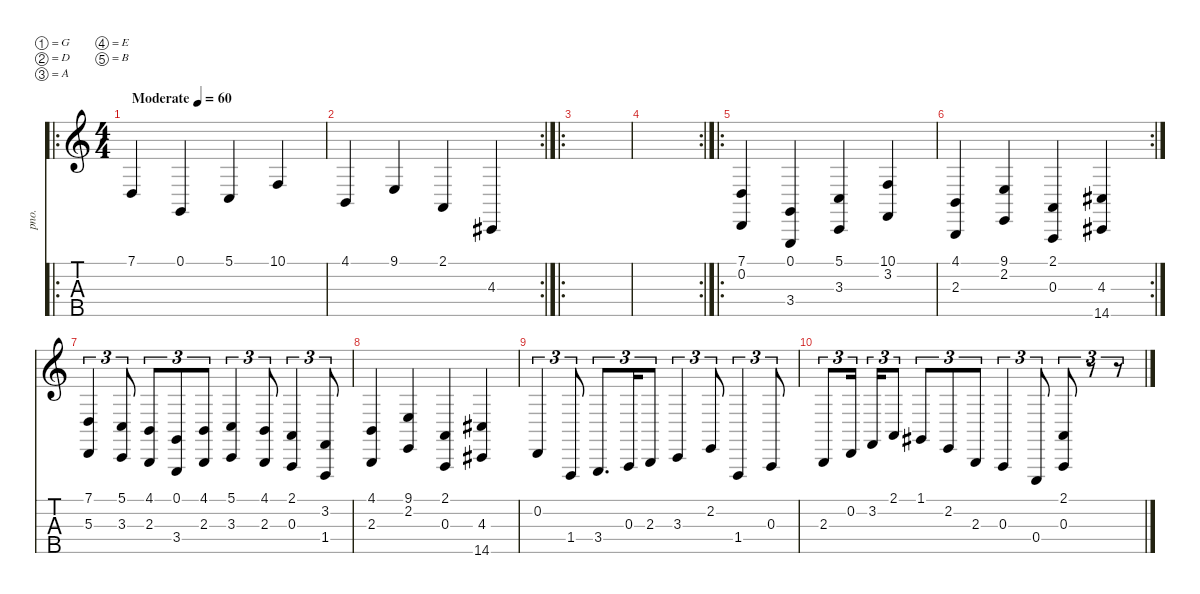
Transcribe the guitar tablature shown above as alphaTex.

\defaultSystemsLayout 4
\hideDynamics
\bracketExtendMode nobrackets
\track ("Track 3" "pno.") {mute instrument acousticgrandpiano}
\staff {score tabs}
\tuning (G2 D2 A1 E1 B-1)
\ro
\ts (4 4)
\beaming (8 2 2 2 2)
\tempo (60 "Moderate")
\clef g2
\ks c
7.1.4{dy f instrument acousticgrandpiano} 0.1.4 5.1.4 10.1.4 |
\rc 2
4.1.4 9.1.4 2.1.4 4.3{acc #}.4 |
\ro
|
\rc 2
|
\ro
(7.1 0.2).4 (0.1 3.4).4 (5.1 3.3).4 (10.1 3.2).4 |
\rc 2
(4.1 2.3).4 (9.1 2.2).4 (2.1 0.3).4 (4.3{acc #} 14.5{acc #}).4 |
(7.1 5.3).4{tu (3 2)} (5.1 3.3).8{tu (3 2)} (4.1 2.3).8{tu (3 2)} (0.1 3.4).8{tu (3 2)} (4.1 2.3).8{tu (3 2)} (5.1 3.3).4{tu (3 2)} (4.1 2.3).8{tu (3 2)} (2.1 0.3).4{tu (3 2)} (3.2 1.4).8{tu (3 2)} |
(4.1 2.3).4 (9.1 2.2).4 (2.1 0.3).4 (4.3{acc #} 14.5{acc #}).4 |
0.2.4{tu (3 2)} 1.4.8{tu (3 2)} 3.4.8{d tu (3 2)} 0.3.16{tu (3 2)} 2.3.8{tu (3 2)} 3.3.4{tu (3 2)} 2.2.8{tu (3 2)} 1.4.4{tu (3 2)} 0.3.8{tu (3 2)} |
2.3.8{tu (3 2)} 0.2.16{tu (3 2)} 3.2.16{tu (3 2)} 2.1.8{tu (3 2)} 1.1{acc #}.8{tu (3 2)} 2.2.8{tu (3 2)} 2.3.8{tu (3 2)} 0.3.4{tu (3 2)} 0.4.8{tu (3 2)} (2.1 0.3).8{tu (3 2)} r.8{tu (3 2)} r.8{tu (3 2)}
